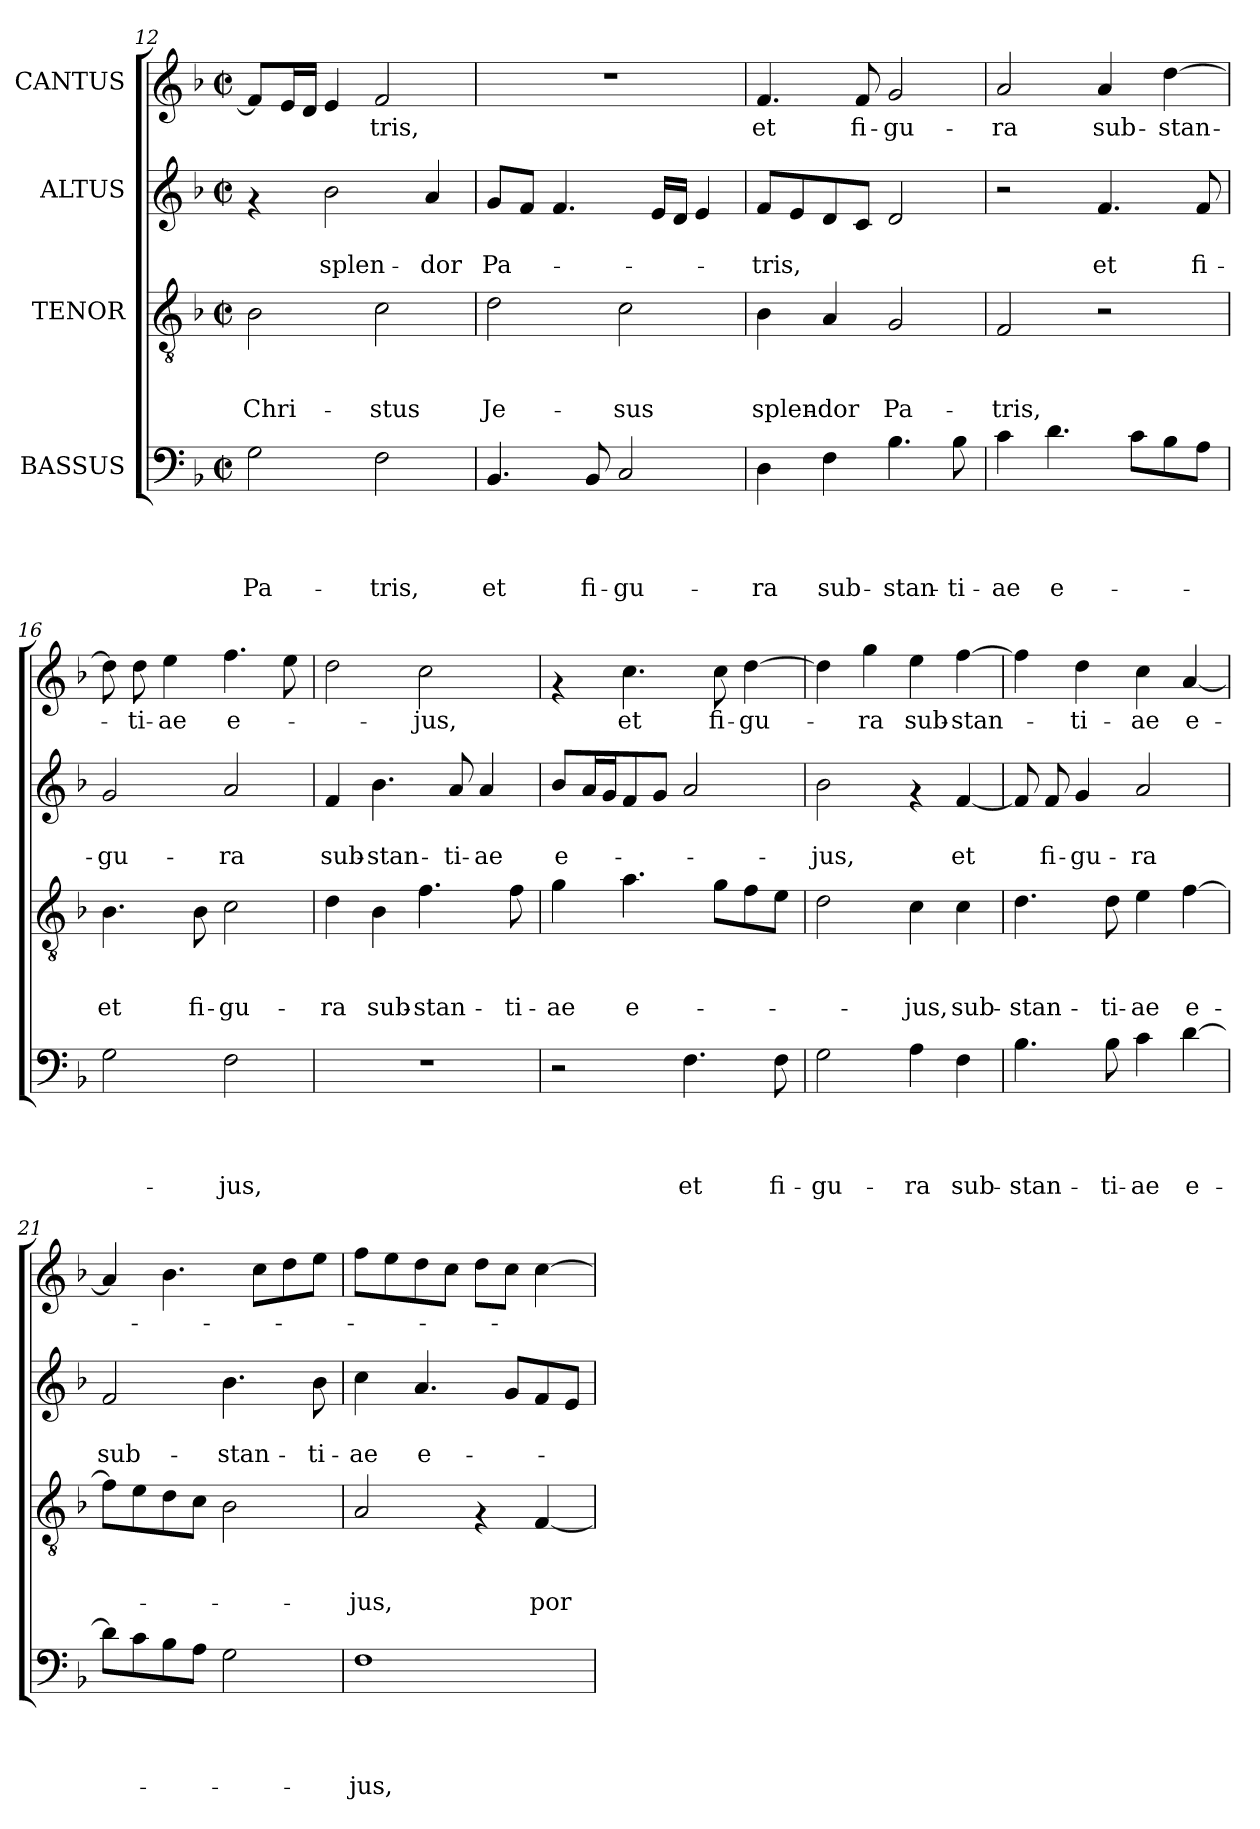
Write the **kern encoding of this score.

**kern	**text	**text	**text	**text	**kern	**text	**text	**text	**kern	**text	**text	**kern	**text
*part4	*part4	*part4	*part4	*part4	*part3	*part3	*part3	*part3	*part2	*part2	*part2	*part1	*part1
*staff4	*staff4	*staff4	*staff4	*staff4	*staff3	*staff3	*staff3	*staff3	*staff2	*staff2	*staff2	*staff1	*staff1
*I"BASSUS	*	*	*	*	*I"TENOR	*	*	*	*I"ALTUS	*	*	*I"CANTUS	*
*clefF4	*	*	*	*	*clefGv2	*	*	*	*clefG2	*	*	*clefG2	*
*k[b-]	*	*	*	*	*k[b-]	*	*	*	*k[b-]	*	*	*k[b-]	*
*F:	*	*	*	*	*F:	*	*	*	*F:	*	*	*F:	*
*M2/2	*	*	*	*	*M2/2	*	*	*	*M2/2	*	*	*M2/2	*
*met(c|)	*	*	*	*	*met(c|)	*	*	*	*met(c|)	*	*	*met(c|)	*
=12	=12	=12	=12	=12	=12	=12	=12	=12	=12	=12	=12	=12	=12
!	!	!	!	!LO:LY:b	!	!	!	!LO:LY:b	!	!	!	!	!
2G\	.	.	.	Pa-	2B-\	.	.	Chri-	4rf	.	.	8f/L]	.
.	.	.	.	.	.	.	.	.	.	.	.	16e/L	.
.	.	.	.	.	.	.	.	.	.	.	.	16d/JJ	.
!	!	!	!	!	!	!	!	!	!	!	!LO:LY:b	!	!
.	.	.	.	.	.	.	.	.	2b-\	.	splen-	4e/	.
!	!	!	!	!LO:LY:b	!	!	!	!LO:LY:b	!	!	!	!	!LO:LY:b
2F\	.	.	.	-tris,	2c\	.	.	-stus	.	.	.	2f/	-tris,
!	!	!	!	!	!	!	!	!	!	!	!LO:LY:b	!	!
.	.	.	.	.	.	.	.	.	4a/	.	-dor	.	.
!!LO:PB:g=z
=13	=13	=13	=13	=13	=13	=13	=13	=13	=13	=13	=13	=13	=13
!	!	!	!	!LO:LY:b	!	!	!	!LO:LY:b	!	!	!LO:LY:b	!	!
4.BB-/	.	.	.	et	2d\	.	.	Je-	8g/L	.	Pa-	1r	.
.	.	.	.	.	.	.	.	.	8f/J	.	.	.	.
.	.	.	.	.	.	.	.	.	4.f/	.	.	.	.
!	!	!	!	!LO:LY:b	!	!	!	!	!	!	!	!	!
8BB-/	.	.	.	fi-	.	.	.	.	.	.	.	.	.
!	!	!	!	!LO:LY:b	!	!	!	!LO:LY:b	!	!	!	!	!
2C/	.	.	.	-gu-	2c\	.	.	-sus	.	.	.	.	.
.	.	.	.	.	.	.	.	.	16e/LL	.	.	.	.
.	.	.	.	.	.	.	.	.	16d/JJ	.	.	.	.
.	.	.	.	.	.	.	.	.	4e/	.	.	.	.
=14	=14	=14	=14	=14	=14	=14	=14	=14	=14	=14	=14	=14	=14
!	!	!	!	!LO:LY:b	!	!	!	!LO:LY:b	!	!	!LO:LY:b	!	!LO:LY:b
4D\	.	.	.	-ra	4B-\	.	.	splen-	8f/L	.	-tris,	4.f/	et
.	.	.	.	.	.	.	.	.	8e/	.	.	.	.
!	!	!	!	!LO:LY:b	!	!	!	!LO:LY:b	!	!	!	!	!
4F\	.	.	.	sub-	4A/	.	.	-dor	8d/	.	.	.	.
!	!	!	!	!	!	!	!	!	!	!	!	!	!LO:LY:b
.	.	.	.	.	.	.	.	.	8c/J	.	.	8f/	fi-
!	!	!	!	!LO:LY:b	!	!	!	!LO:LY:b	!	!	!	!	!LO:LY:b
4.B-\	.	.	.	-stan-	2G/	.	.	Pa-	2d/	.	.	2g/	-gu-
!	!	!	!	!LO:LY:b	!	!	!	!	!	!	!	!	!
8B-\	.	.	.	-ti-	.	.	.	.	.	.	.	.	.
=15	=15	=15	=15	=15	=15	=15	=15	=15	=15	=15	=15	=15	=15
!	!	!	!	!LO:LY:b	!	!	!	!LO:LY:b	!	!	!	!	!LO:LY:b
4c\	.	.	.	-ae	2F/	.	.	-tris,	2r	.	.	2a/	-ra
!	!	!	!	!LO:LY:b	!	!	!	!	!	!	!	!	!
4.d\	.	.	.	e-	.	.	.	.	.	.	.	.	.
!	!	!	!	!	!	!	!	!	!	!	!LO:LY:b	!	!LO:LY:b
.	.	.	.	.	2r	.	.	.	4.f/	.	et	4a/	sub-
8c\L	.	.	.	.	.	.	.	.	.	.	.	.	.
!	!	!	!	!	!	!	!	!	!	!	!	!	!LO:LY:b
8B-\	.	.	.	.	.	.	.	.	.	.	.	[>4dd\	-stan-
!	!	!	!	!	!	!	!	!	!	!	!LO:LY:b	!	!
8A\J	.	.	.	.	.	.	.	.	8f/	.	fi-	.	.
=16	=16	=16	=16	=16	=16	=16	=16	=16	=16	=16	=16	=16	=16
!	!	!	!	!	!	!	!	!LO:LY:b	!	!	!LO:LY:b	!	!
2G\	.	.	.	.	4.B-\	.	.	et	2g/	.	-gu-	8dd\]	.
!	!	!	!	!	!	!	!	!	!	!	!	!	!LO:LY:b
.	.	.	.	.	.	.	.	.	.	.	.	8dd\	-ti-
!	!	!	!	!	!	!	!	!	!	!	!	!	!LO:LY:b
.	.	.	.	.	.	.	.	.	.	.	.	4ee\	-ae
!	!	!	!	!	!	!	!	!LO:LY:b	!	!	!	!	!
.	.	.	.	.	8B-\	.	.	fi-	.	.	.	.	.
!	!	!	!	!LO:LY:b	!	!	!	!LO:LY:b	!	!	!LO:LY:b	!	!LO:LY:b
2F\	.	.	.	-jus,	2c\	.	.	-gu-	2a/	.	-ra	4.ff\	e-
.	.	.	.	.	.	.	.	.	.	.	.	8ee\	.
=17	=17	=17	=17	=17	=17	=17	=17	=17	=17	=17	=17	=17	=17
!	!	!	!	!	!	!	!	!LO:LY:b	!	!	!LO:LY:b	!	!
1r	.	.	.	.	4d\	.	.	-ra	4f/	.	sub-	2dd\	.
!	!	!	!	!	!	!	!	!LO:LY:b	!	!	!LO:LY:b	!	!
.	.	.	.	.	4B-\	.	.	sub-	4.b-\	.	-stan-	.	.
!	!	!	!	!	!	!	!	!LO:LY:b	!	!	!	!	!LO:LY:b
.	.	.	.	.	4.f\	.	.	-stan-	.	.	.	2cc\	-jus,
!	!	!	!	!	!	!	!	!	!	!	!LO:LY:b	!	!
.	.	.	.	.	.	.	.	.	8a/	.	-ti-	.	.
!	!	!	!	!	!	!	!	!	!	!	!LO:LY:b	!	!
.	.	.	.	.	.	.	.	.	4a/	.	-ae	.	.
!	!	!	!	!	!	!	!	!LO:LY:b	!	!	!	!	!
.	.	.	.	.	8f\	.	.	-ti-	.	.	.	.	.
=18	=18	=18	=18	=18	=18	=18	=18	=18	=18	=18	=18	=18	=18
!	!	!	!	!	!	!	!	!LO:LY:b	!	!	!LO:LY:b	!	!
2r	.	.	.	.	4g\	.	.	-ae	8b-/L	.	e-	4rf	.
.	.	.	.	.	.	.	.	.	16a/L	.	.	.	.
.	.	.	.	.	.	.	.	.	16g/J	.	.	.	.
!	!	!	!	!	!	!	!	!LO:LY:b	!	!	!	!	!LO:LY:b
.	.	.	.	.	4.a\	.	.	e-	8f/	.	.	4.cc\	et
.	.	.	.	.	.	.	.	.	8g/J	.	.	.	.
!	!	!	!	!LO:LY:b	!	!	!	!	!	!	!	!	!
4.F\	.	.	.	et	.	.	.	.	2a/	.	.	.	.
!	!	!	!	!	!	!	!	!	!	!	!	!	!LO:LY:b
.	.	.	.	.	8g\L	.	.	.	.	.	.	8cc\	fi-
!	!	!	!	!	!	!	!	!	!	!	!	!	!LO:LY:b
.	.	.	.	.	8f\	.	.	.	.	.	.	[<4dd\	-gu-
!	!	!	!	!LO:LY:b	!	!	!	!	!	!	!	!	!
8F\	.	.	.	fi-	8e\J	.	.	.	.	.	.	.	.
!!LO:LB:g=z
=19	=19	=19	=19	=19	=19	=19	=19	=19	=19	=19	=19	=19	=19
!	!	!	!	!LO:LY:b	!	!	!	!	!	!	!LO:LY:b	!	!
2G\	.	.	.	-gu-	2d\	.	.	.	2b-\	.	-jus,	4dd\]	.
!	!	!	!	!	!	!	!	!	!	!	!	!	!LO:LY:b
.	.	.	.	.	.	.	.	.	.	.	.	4gg\	-ra
!	!	!	!	!LO:LY:b	!	!	!	!LO:LY:b	!	!	!	!	!LO:LY:b
4A\	.	.	.	-ra	4c\	.	.	-jus,	4rf	.	.	4ee\	sub-
!	!	!	!	!LO:LY:b	!	!	!	!LO:LY:b	!	!	!LO:LY:b	!	!LO:LY:b
4F\	.	.	.	sub-	4c\	.	.	sub-	[<4f/	.	et	[>4ff\	-stan-
=20	=20	=20	=20	=20	=20	=20	=20	=20	=20	=20	=20	=20	=20
!	!	!	!	!LO:LY:b	!	!	!	!LO:LY:b	!	!	!	!	!
4.B-\	.	.	.	-stan-	4.d\	.	.	-stan-	8f/]	.	.	4ff\]	.
!	!	!	!	!	!	!	!	!	!	!	!LO:LY:b	!	!
.	.	.	.	.	.	.	.	.	8f/	.	fi-	.	.
!	!	!	!	!	!	!	!	!	!	!	!LO:LY:b	!	!LO:LY:b
.	.	.	.	.	.	.	.	.	4g/	.	-gu-	4dd\	-ti-
!	!	!	!	!LO:LY:b	!	!	!	!LO:LY:b	!	!	!	!	!
8B-\	.	.	.	-ti-	8d\	.	.	-ti-	.	.	.	.	.
!	!	!	!	!LO:LY:b	!	!	!	!LO:LY:b	!	!	!LO:LY:b	!	!LO:LY:b
4c\	.	.	.	-ae	4e\	.	.	-ae	2a/	.	-ra	4cc\	-ae
!	!	!	!	!LO:LY:b	!	!	!	!LO:LY:b	!	!	!	!	!LO:LY:b
[>4d\	.	.	.	e-	[>4f\	.	.	e-	.	.	.	[<4a/	e-
=21	=21	=21	=21	=21	=21	=21	=21	=21	=21	=21	=21	=21	=21
!	!	!	!	!	!	!	!	!	!	!	!LO:LY:b	!	!
8d\L]	.	.	.	.	8f\L]	.	.	.	2f/	.	sub-	4a/]	.
8c\	.	.	.	.	8e\	.	.	.	.	.	.	.	.
8B-\	.	.	.	.	8d\	.	.	.	.	.	.	4.b-\	.
8A\J	.	.	.	.	8c\J	.	.	.	.	.	.	.	.
!	!	!	!	!	!	!	!	!	!	!	!LO:LY:b	!	!
2G\	.	.	.	.	2B-\	.	.	.	4.b-\	.	-stan-	.	.
.	.	.	.	.	.	.	.	.	.	.	.	8cc\L	.
.	.	.	.	.	.	.	.	.	.	.	.	8dd\	.
!	!	!	!	!	!	!	!	!	!	!	!LO:LY:b	!	!
.	.	.	.	.	.	.	.	.	8b-\	.	-ti-	8ee\J	.
=22	=22	=22	=22	=22	=22	=22	=22	=22	=22	=22	=22	=22	=22
!	!	!	!	!LO:LY:b	!	!	!	!LO:LY:b	!	!	!LO:LY:b	!	!
1F	.	.	.	-jus,	2A/	.	.	-jus,	4cc\	.	-ae	8ff\L	.
.	.	.	.	.	.	.	.	.	.	.	.	8ee\	.
!	!	!	!	!	!	!	!	!	!	!	!LO:LY:b	!	!
.	.	.	.	.	.	.	.	.	4.a/	.	e-	8dd\	.
.	.	.	.	.	.	.	.	.	.	.	.	8cc\J	.
.	.	.	.	.	4rF	.	.	.	.	.	.	8dd\L	.
.	.	.	.	.	.	.	.	.	8g/L	.	.	8cc\J	.
!	!	!	!	!	!	!	!	!LO:LY:b	!	!	!	!	!
.	.	.	.	.	[<4F/	.	.	por-	8f/	.	.	[>4cc\	.
.	.	.	.	.	.	.	.	.	8e/J	.	.	.	.
=	=	=	=	=	=	=	=	=	=	=	=	=	=
*-	*-	*-	*-	*-	*-	*-	*-	*-	*-	*-	*-	*-	*-
